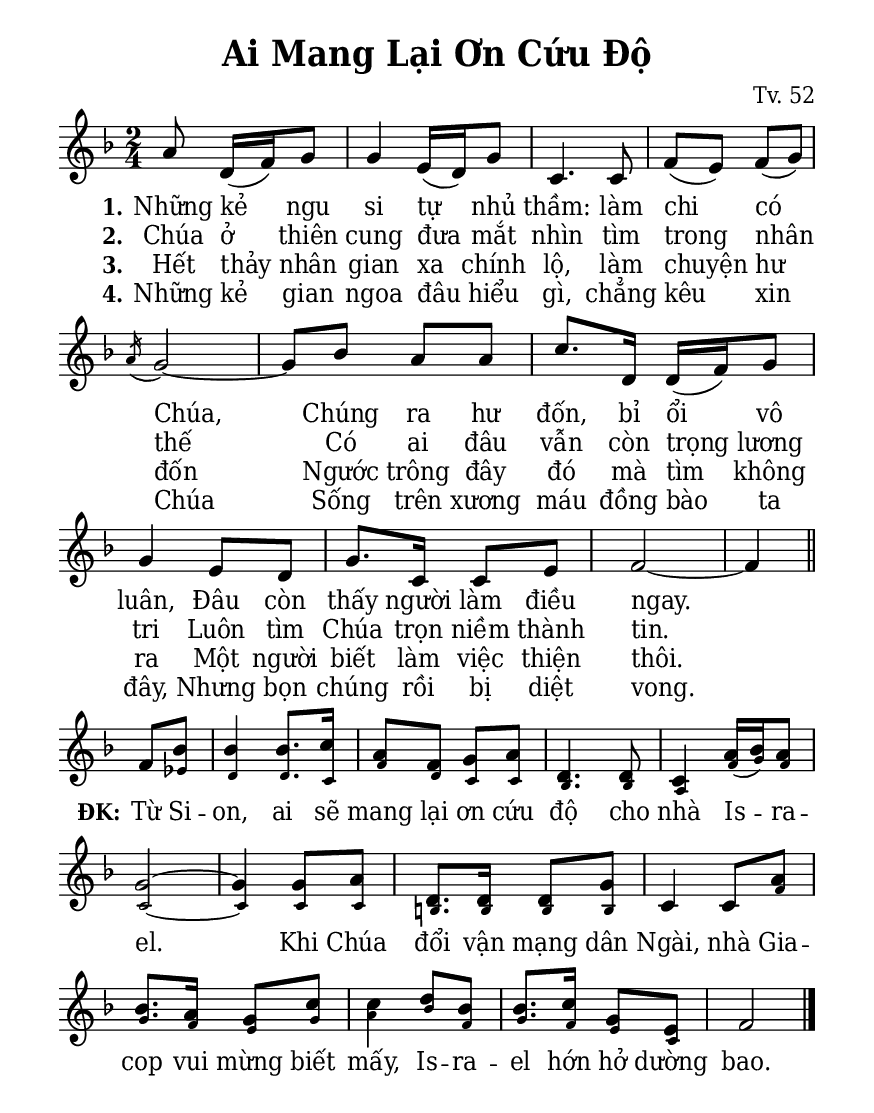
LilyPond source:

% Cài đặt chung\
\version "2.22.1"
\include "english.ly"

\header {
  title = "Ai Mang Lại Ơn Cứu Độ"
  composer = "Tv. 52"
  %arranger = "Lm. Kim Long"
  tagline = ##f
}

% Nhạc phiên khúc
nhacPhienKhucSop = \relative c'' {
  \partial 4. a8 d,16 (f) g8 |
  g4 e16 (d) g8 |
  c,4. c8 |
  f (e) f (g) |
  \slashedGrace { a16 ( } g2) ~ |
  g8 bf a a |
  c8. d,16 d (f) g8 |
  g4 e8 d |
  g8. c,16 c8 e |
  f2 ~ |
  f4 \bar "||"
  
  f8 bf |
  bf4 bf8. c16 |
  a8 f g a |
  d,4. d8 |
  c4 a'16 (bf) a8 |
  g2 ~ |
  g4 g8 a |
  d,8. d16 d8 g |
  c,4 c8 a' |
  bf8. a16 g8 c |
  c4 d8 bf |
  bf8. c16 g8 e |
  f2 \bar "|."
}

nhacPhienKhucAlto = \relative c' {
  r4. |
  R2*9
  r4
  
  f8 ef |
  d4 d8. c16 |
  f8 d c c |
  bf4. bf8 |
  a4 f'16 (g) f8 |
  c2 ~ |
  c4 c8 c |
  b!8. b16 b8 b |
  c4 c8 f |
  g8. f16 e8 g |
  a4 bf8 f |
  g8. f16 e8 c |
  f2
}

% Lời phiên khúc
loiPhienKhucSop = \lyrics {
  <<
    {
      \set stanza = "1."
      Những kẻ ngu si tự nhủ thầm:
      làm chi có Chúa,
      Chúng ra hư đốn, bỉ ổi vô luân,
      Đâu còn thấy người làm điều ngay.
    }
    \new Lyrics {
	    \set associatedVoice = "beSop"
	    \set stanza = "2."
	    Chúa ở thiên cung đưa mắt nhìn
	    tìm trong nhân thế
	    Có ai đâu vẫn còn trọng lương tri
	    Luôn tìm Chúa trọn niềm thành tin.
    }
    \new Lyrics {
	    \set associatedVoice = "beSop"
	    \set stanza = "3."
	    Hết thảy nhân gian xa chính lộ,
	    làm chuyện hư đốn
	    Ngước trông đây đó mà tìm không ra
	    Một người biết làm việc thiện thôi.
    }
    \new Lyrics {
	    \set associatedVoice = "beSop"
	    \set stanza = "4."
	    Những kẻ gian ngoa đâu hiểu gì,
	    chẳng kêu xin Chúa
	    Sống trên xương máu đồng bào ta đây,
	    Nhưng bọn chúng rồi bị diệt vong.
    }
  >>
  \set stanza = "ĐK:"
  Từ Si -- on, ai sẽ mang lại ơn cứu độ cho nhà Is -- ra -- el.
  Khi Chúa đổi vận mạng dân Ngài,
  nhà Gia -- cop vui mừng biết mấy,
  Is -- ra -- el hớn hở dường bao.
}

% Dàn trang
\paper {
  #(set-paper-size "a5")
  top-margin = 10\mm
  bottom-margin = 10\mm
  left-margin = 10\mm
  right-margin = 10\mm
  indent = #0
  #(define fonts
	 (make-pango-font-tree "Deja Vu Serif Condensed"
	 		       "Deja Vu Serif Condensed"
			       "Deja Vu Serif Condensed"
			       (/ 20 20)))
  print-page-number = ##f
}

TongNhip = {
  \key f \major \time 2/4
  \set Timing.beamExceptions = #'()
  \set Timing.baseMoment = #(ly:make-moment 1/4)
}

% Đổi kích thước nốt cho bè phụ
notBePhu =
#(define-music-function (font-size music) (number? ly:music?)
   (for-some-music
     (lambda (m)
       (if (music-is-of-type? m 'rhythmic-event)
           (begin
             (set! (ly:music-property m 'tweaks)
                   (cons `(font-size . ,font-size)
                         (ly:music-property m 'tweaks)))
             #t)
           #f))
     music)
   music)

\score {
  \new ChoirStaff <<
    \new Staff \with {
        \consists "Merge_rests_engraver"
        printPartCombineTexts = ##f
      }
      <<
      \new Voice \TongNhip \partCombine 
        \nhacPhienKhucSop
        \notBePhu -3 { \nhacPhienKhucAlto }
      \new NullVoice = beSop \nhacPhienKhucSop
      \new Lyrics \lyricsto beSop \loiPhienKhucSop
      >>
  >>
  \layout {
    %\override Staff.TimeSignature.transparent = ##t
    \override Lyrics.LyricSpace.minimum-distance = #0.7
    \override Score.BarNumber.break-visibility = ##(#f #f #f)
    \override Score.SpacingSpanner.uniform-stretching = ##t
  } 
}
